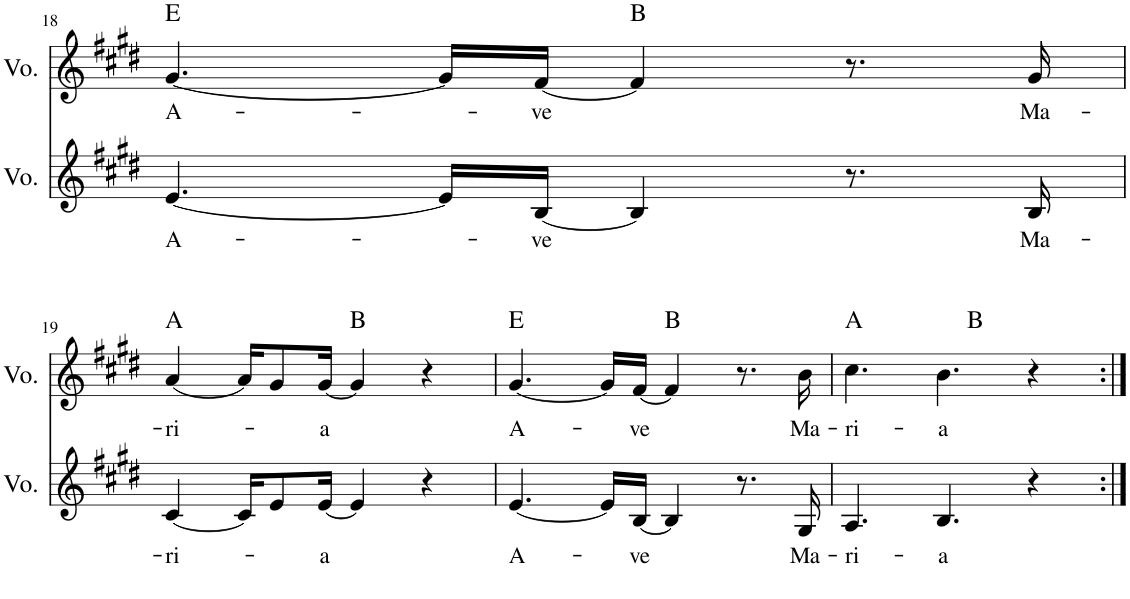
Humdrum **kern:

**kern	**text	**kern	**text	**harte
*part2	*part2	*part1	*part1	*part1
*staff2	*staff2	*staff1	*staff1	*
*I"Voz	*	*I"Voz	*	*
*I'Vo.	*	*I'Vo.	*	*
!!LO:PB:g=z
*clefG2	*	*clefG2	*	*
*k[f#c#g#d#]	*	*k[f#c#g#d#]	*	*
*M4/4	*	*M4/4	*	*
=18	=18	=18	=18	=18
!	!LO:LY:b	!	!LO:LY:b	!
[4.e/	A-	[4.g#/	A-	E:maj
16e/LL]	.	16g#/LL]	.	.
!	!LO:LY:b	!	!LO:LY:b	!
[16B/JJ	-ve	[16f#/JJ	-ve	.
4B/]	.	4f#/]	.	B:maj
8.r	.	8.r	.	.
!	!LO:LY:b	!	!LO:LY:b	!
16B/	Ma-	16g#/	Ma-	.
!!LO:LB:g=z
=19	=19	=19	=19	=19
!	!LO:LY:b	!	!LO:LY:b	!
[4c#/	-ri-	[4a/	-ri-	A:maj
16c#/KL]	.	16a/KL]	.	.
8e/	.	8g#/	.	.
!	!LO:LY:b	!	!LO:LY:b	!
[16e/Jk	-a	[16g#/Jk	-a	.
4e/]	.	4g#/]	.	B:maj
4r	.	4r	.	.
=20	=20	=20	=20	=20
!	!LO:LY:b	!	!LO:LY:b	!
[4.e/	A-	[4.g#/	A-	E:maj
16e/LL]	.	16g#/LL]	.	.
!	!LO:LY:b	!	!LO:LY:b	!
[16B/JJ	-ve	[16f#/JJ	-ve	.
4B/]	.	4f#/]	.	B:maj
8.r	.	8.r	.	.
!	!LO:LY:b	!	!LO:LY:b	!
16G#/	Ma-	16b\	Ma-	.
=21	=21	=21	=21	=21
!	!LO:LY:b	!	!LO:LY:b	!
*	*	*^	*	*
4.A/	-ri-	4.cc#\	2ryy	-ri-	A:maj
!	!LO:LY:b	!	!	!LO:LY:b	!
4.B/	-a	4.b\	.	-a	.
.	.	.	2ryy	.	B:maj
4r	.	4r	.	.	.
*	*	*v	*v	*	*
=:|!	=:|!	=:|!	=:|!	=:|!
*-	*-	*-	*-	*-
